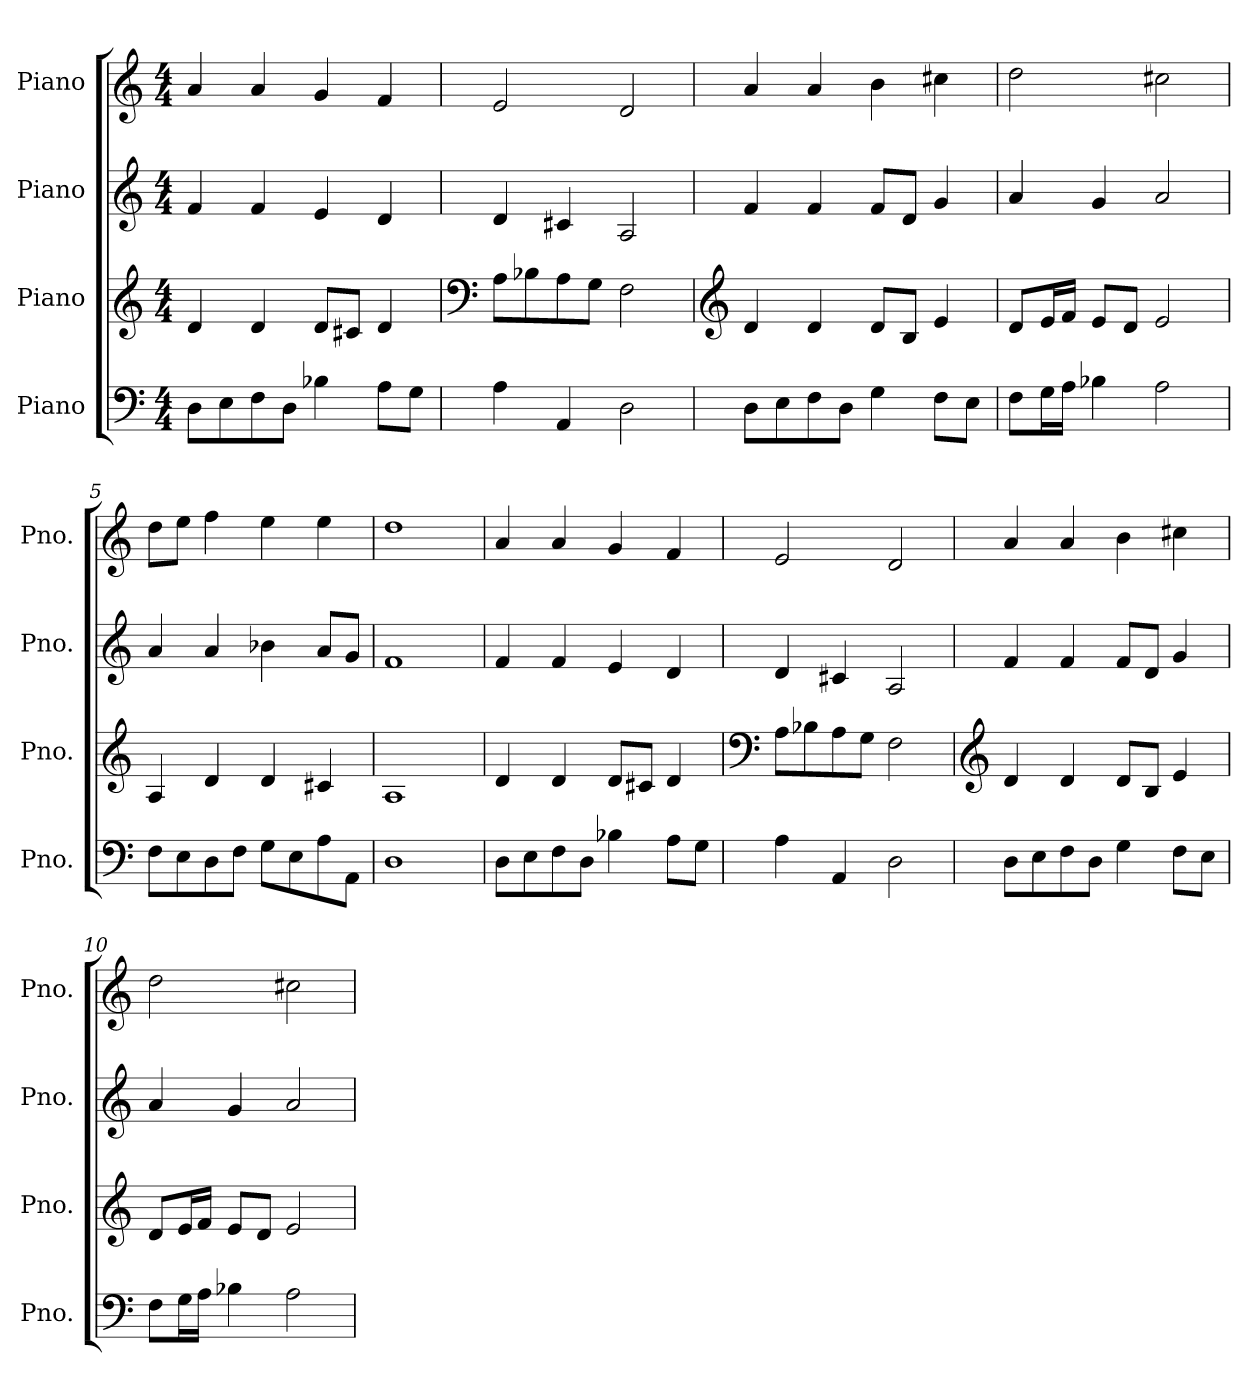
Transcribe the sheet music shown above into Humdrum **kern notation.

**kern	**kern	**kern	**kern
*part4	*part3	*part2	*part1
*staff4	*staff3	*staff2	*staff1
*I"Piano	*I"Piano	*I"Piano	*I"Piano
*I'Pno.	*I'Pno.	*I'Pno.	*I'Pno.
*clefF4	*clefG2	*clefG2	*clefG2
*k[]	*k[]	*k[]	*k[]
*M4/4	*M4/4	*M4/4	*M4/4
*MM120	*MM120	*MM120	*MM120
=1	=1	=1	=1
8D\L	4d/	4f/	4a/
8E\	.	.	.
8F\	4d/	4f/	4a/
8D\J	.	.	.
4B-X\	8d/L	4e/	4g/
.	8c#X/J	.	.
8A\L	4d/	4d/	4f/
8G\J	.	.	.
=2	=2	=2	=2
*	*clefF4	*	*
4A\	8A\L	4d/	2e/
.	8B-X\	.	.
4AA/	8A\	4c#X/	.
.	8G\J	.	.
2D\	2F\	2A/	2d/
=3	=3	=3	=3
*	*clefG2	*	*
8D\L	4d/	4f/	4a/
8E\	.	.	.
8F\	4d/	4f/	4a/
8D\J	.	.	.
4G\	8d/L	8f/L	4b\
.	8B/J	8d/J	.
8F\L	4e/	4g/	4cc#X\
8E\J	.	.	.
=4	=4	=4	=4
8F\L	8d/L	4a/	2dd\
16G\L	16e/L	.	.
16A\JJ	16f/JJ	.	.
4B-X\	8e/L	4g/	.
.	8d/J	.	.
2A\	2e/	2a/	2cc#X\
=5	=5	=5	=5
8F\L	4A/	4a/	8dd\L
8E\	.	.	8ee\J
8D\	4d/	4a/	4ff\
8F\J	.	.	.
8G\L	4d/	4b-X\	4ee\
8E\	.	.	.
8A\	4c#X/	8a/L	4ee\
8AA\J	.	8g/J	.
!!LO:LB:g=z
=6	=6	=6	=6
1D	1A	1f	1dd
=7	=7	=7	=7
8D\L	4d/	4f/	4a/
8E\	.	.	.
8F\	4d/	4f/	4a/
8D\J	.	.	.
4B-X\	8d/L	4e/	4g/
.	8c#X/J	.	.
8A\L	4d/	4d/	4f/
8G\J	.	.	.
=8	=8	=8	=8
*	*clefF4	*	*
4A\	8A\L	4d/	2e/
.	8B-X\	.	.
4AA/	8A\	4c#X/	.
.	8G\J	.	.
2D\	2F\	2A/	2d/
=9	=9	=9	=9
*	*clefG2	*	*
8D\L	4d/	4f/	4a/
8E\	.	.	.
8F\	4d/	4f/	4a/
8D\J	.	.	.
4G\	8d/L	8f/L	4b\
.	8B/J	8d/J	.
8F\L	4e/	4g/	4cc#X\
8E\J	.	.	.
=10	=10	=10	=10
8F\L	8d/L	4a/	2dd\
16G\L	16e/L	.	.
16A\JJ	16f/JJ	.	.
4B-X\	8e/L	4g/	.
.	8d/J	.	.
2A\	2e/	2a/	2cc#X\
=	=	=	=
*-	*-	*-	*-
